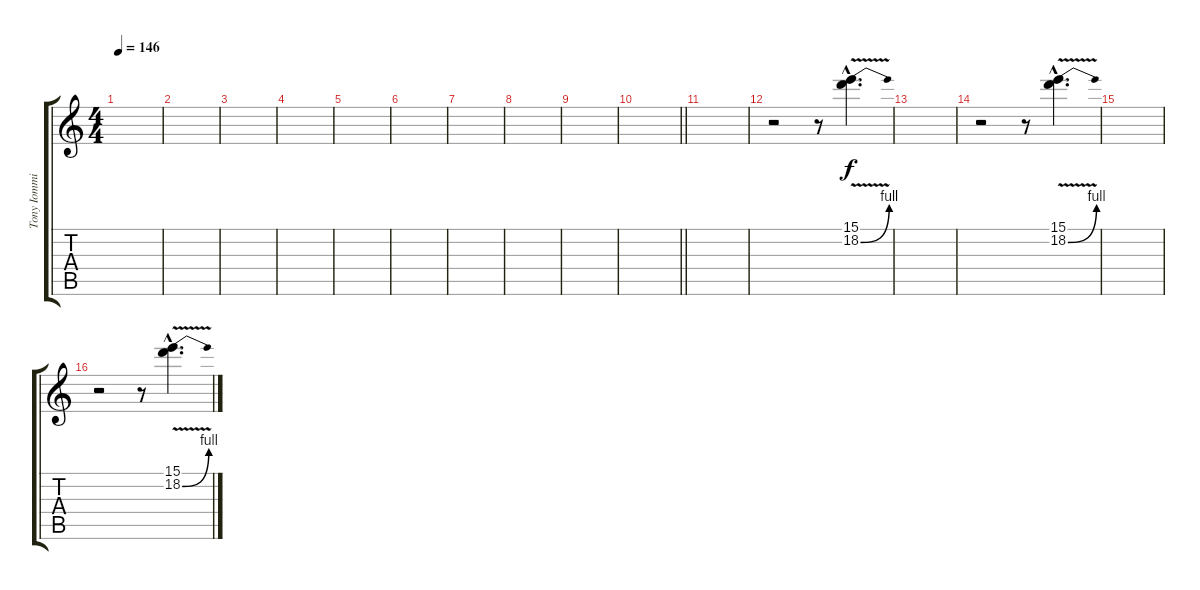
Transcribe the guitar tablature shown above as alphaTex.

\track ("Tony Iommi - Lead 2" "Tony Iommi") {instrument distortionguitar}
\staff {score tabs}
\tuning (Db4 Ab3 E3 B2 Gb2 Db2) {hide}
\ts (4 4)
\tempo 146
\clef g2
\ks c
|
|
|
|
|
|
|
|
|
\barLineRight lightlight
|
|
r.2 r.8 (15.1{hac} 18.2{be (bend 0 0 60 4) v hac}).4{d} |
|
r.2 r.8 (15.1{hac} 18.2{be (bend 0 0 60 4) v hac}).4{d} |
|
r.2 r.8 (15.1{hac} 18.2{be (bend 0 0 60 4) v hac}).4{d}
